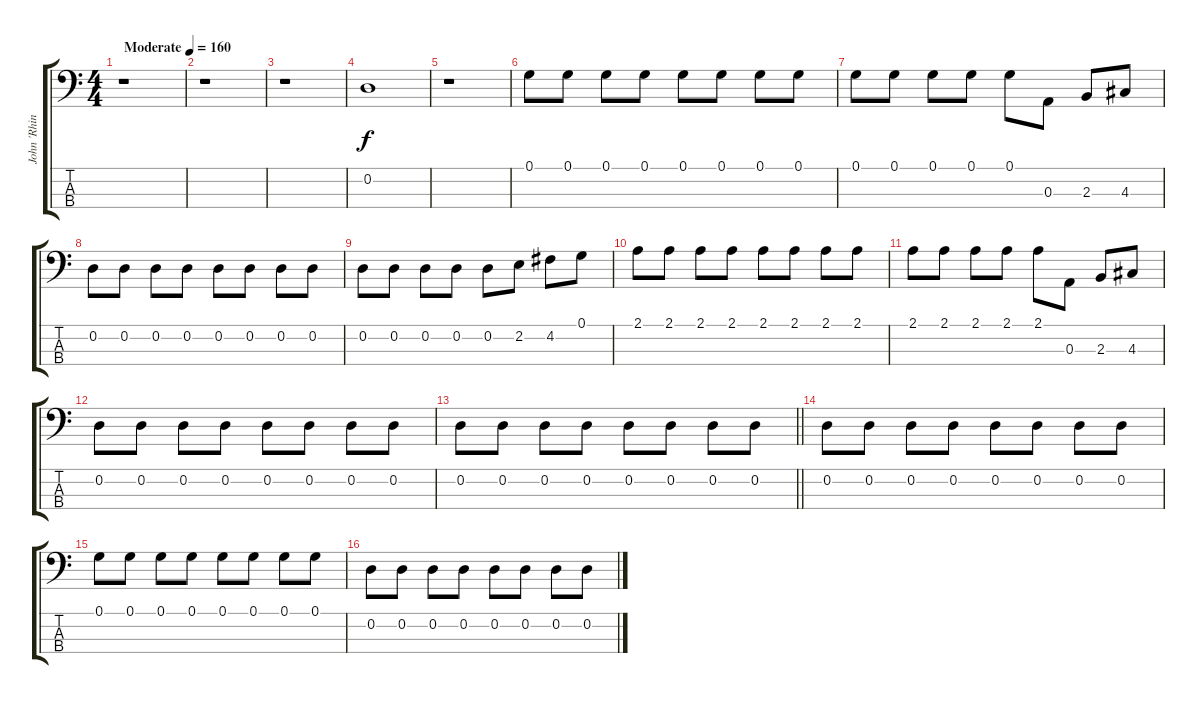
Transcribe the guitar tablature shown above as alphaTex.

\track ("John 'Rhino' Edwards (Bass)" "John 'Rhin") {instrument electricbasspick}
\staff {score tabs}
\tuning (G2 D2 A1 E1) {hide}
\ts (4 4)
\tempo (160 "Moderate")
\clef f4
\ks c
r.1{dy f instrument electricbasspick} |
r.1 |
r.1 |
0.2.1 |
r.1 |
0.1.8 0.1.8 0.1.8 0.1.8 0.1.8 0.1.8 0.1.8 0.1.8 |
0.1.8 0.1.8 0.1.8 0.1.8 0.1.8 0.3.8 2.3.8 4.3.8 |
0.2.8 0.2.8 0.2.8 0.2.8 0.2.8 0.2.8 0.2.8 0.2.8 |
0.2.8 0.2.8 0.2.8 0.2.8 0.2.8 2.2.8 4.2.8 0.1.8 |
2.1.8 2.1.8 2.1.8 2.1.8 2.1.8 2.1.8 2.1.8 2.1.8 |
2.1.8 2.1.8 2.1.8 2.1.8 2.1.8 0.3.8 2.3.8 4.3.8 |
0.2.8 0.2.8 0.2.8 0.2.8 0.2.8 0.2.8 0.2.8 0.2.8 |
\barLineRight lightlight
0.2.8 0.2.8 0.2.8 0.2.8 0.2.8 0.2.8 0.2.8 0.2.8 |
0.2.8 0.2.8 0.2.8 0.2.8 0.2.8 0.2.8 0.2.8 0.2.8 |
0.1.8 0.1.8 0.1.8 0.1.8 0.1.8 0.1.8 0.1.8 0.1.8 |
0.2.8 0.2.8 0.2.8 0.2.8 0.2.8 0.2.8 0.2.8 0.2.8
